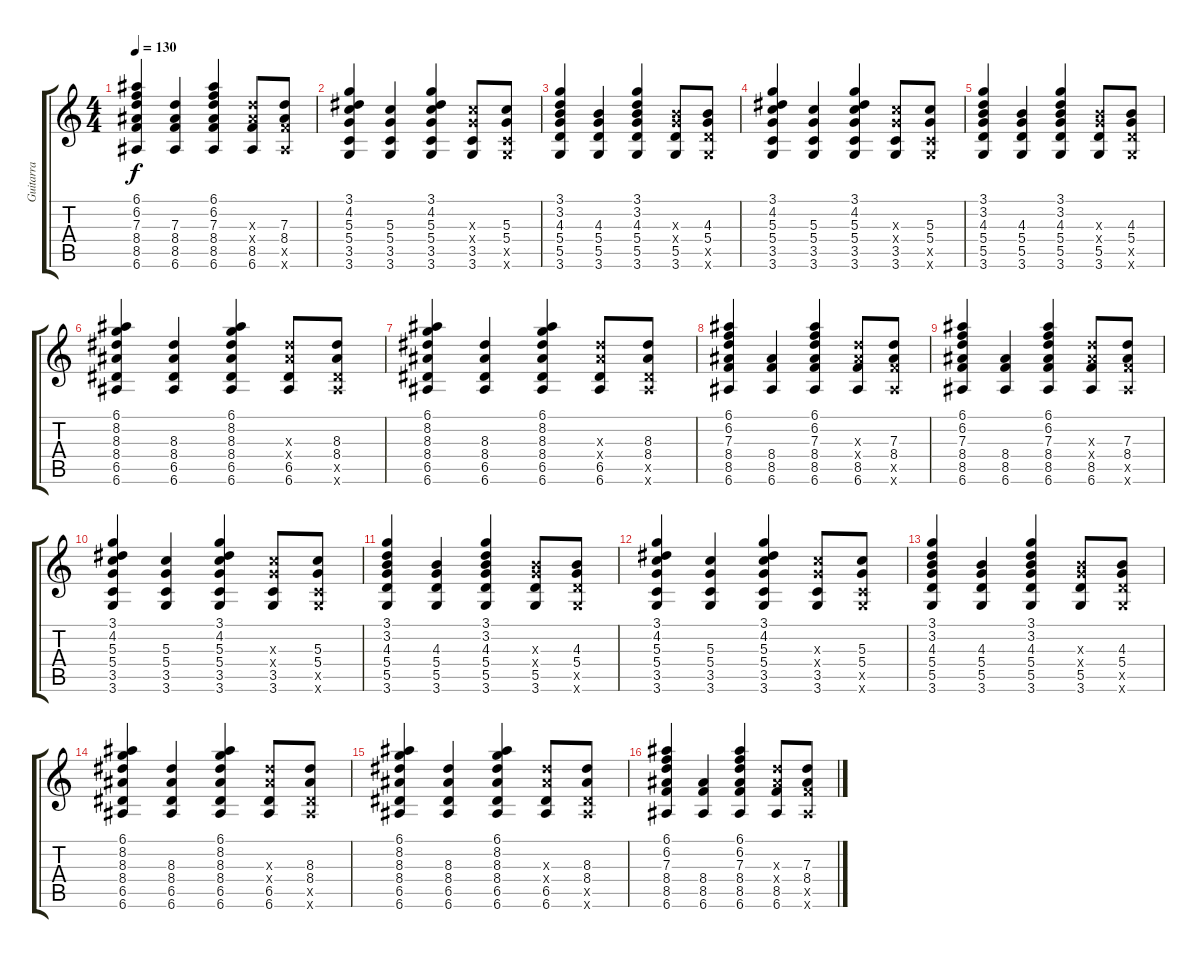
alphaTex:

\track ("Guitarra " "Guitarra ") {instrument acousticguitarsteel}
\staff {score tabs}
\tuning (E4 B3 G3 D3 A2 E2) {hide}
\ts (4 4)
\tempo 130
\clef g2
\ks c
(6.1 6.2 7.3 8.4 8.5 6.6).4{dy f} (7.3 8.4 8.5 6.6).4 (6.1 6.2 7.3 8.4 8.5 6.6).4 (7.3{x} 8.4{x} 8.5 6.6).8 (7.3 8.4 8.5{x} 6.6{x}).8 |
(3.1 4.2 5.3 5.4 3.5 3.6).4 (5.3 5.4 3.5 3.6).4 (3.1 4.2 5.3 5.4 3.5 3.6).4 (5.3{x} 5.4{x} 3.5 3.6).8 (5.3 5.4 3.5{x} 3.6{x}).8 |
(3.1 3.2 4.3 5.4 5.5 3.6).4 (4.3 5.4 5.5 3.6).4 (3.1 3.2 4.3 5.4 5.5 3.6).4 (4.3{x} 5.4{x} 5.5 3.6).8 (4.3 5.4 5.5{x} 3.6{x}).8 |
(3.1 4.2 5.3 5.4 3.5 3.6).4 (5.3 5.4 3.5 3.6).4 (3.1 4.2 5.3 5.4 3.5 3.6).4 (5.3{x} 5.4{x} 3.5 3.6).8 (5.3 5.4 3.5{x} 3.6{x}).8 |
(3.1 3.2 4.3 5.4 5.5 3.6).4 (4.3 5.4 5.5 3.6).4 (3.1 3.2 4.3 5.4 5.5 3.6).4 (4.3{x} 5.4{x} 5.5 3.6).8 (4.3 5.4 5.5{x} 3.6{x}).8 |
(6.1 8.2 8.3 8.4 6.5 6.6).4 (8.3 8.4 6.5 6.6).4 (6.1 8.2 8.3 8.4 6.5 6.6).4 (8.3{x} 8.4{x} 6.5 6.6).8 (8.3 8.4 6.5{x} 6.6{x}).8 |
(6.1 8.2 8.3 8.4 6.5 6.6).4 (8.3 8.4 6.5 6.6).4 (6.1 8.2 8.3 8.4 6.5 6.6).4 (8.3{x} 8.4{x} 6.5 6.6).8 (8.3 8.4 6.5{x} 6.6{x}).8 |
(6.1 6.2 7.3 8.4 8.5 6.6).4 (8.4 8.5 6.6).4 (6.1 6.2 7.3 8.4 8.5 6.6).4 (7.3{x} 8.4{x} 8.5 6.6).8 (7.3 8.4 8.5{x} 6.6{x}).8 |
(6.1 6.2 7.3 8.4 8.5 6.6).4 (8.4 8.5 6.6).4 (6.1 6.2 7.3 8.4 8.5 6.6).4 (7.3{x} 8.4{x} 8.5 6.6).8 (7.3 8.4 8.5{x} 6.6{x}).8 |
(3.1 4.2 5.3 5.4 3.5 3.6).4 (5.3 5.4 3.5 3.6).4 (3.1 4.2 5.3 5.4 3.5 3.6).4 (5.3{x} 5.4{x} 3.5 3.6).8 (5.3 5.4 3.5{x} 3.6{x}).8 |
(3.1 3.2 4.3 5.4 5.5 3.6).4 (4.3 5.4 5.5 3.6).4 (3.1 3.2 4.3 5.4 5.5 3.6).4 (4.3{x} 5.4{x} 5.5 3.6).8 (4.3 5.4 5.5{x} 3.6{x}).8 |
(3.1 4.2 5.3 5.4 3.5 3.6).4 (5.3 5.4 3.5 3.6).4 (3.1 4.2 5.3 5.4 3.5 3.6).4 (5.3{x} 5.4{x} 3.5 3.6).8 (5.3 5.4 3.5{x} 3.6{x}).8 |
(3.1 3.2 4.3 5.4 5.5 3.6).4 (4.3 5.4 5.5 3.6).4 (3.1 3.2 4.3 5.4 5.5 3.6).4 (4.3{x} 5.4{x} 5.5 3.6).8 (4.3 5.4 5.5{x} 3.6{x}).8 |
(6.1 8.2 8.3 8.4 6.5 6.6).4 (8.3 8.4 6.5 6.6).4 (6.1 8.2 8.3 8.4 6.5 6.6).4 (8.3{x} 8.4{x} 6.5 6.6).8 (8.3 8.4 6.5{x} 6.6{x}).8 |
(6.1 8.2 8.3 8.4 6.5 6.6).4 (8.3 8.4 6.5 6.6).4 (6.1 8.2 8.3 8.4 6.5 6.6).4 (8.3{x} 8.4{x} 6.5 6.6).8 (8.3 8.4 6.5{x} 6.6{x}).8 |
(6.1 6.2 7.3 8.4 8.5 6.6).4 (8.4 8.5 6.6).4 (6.1 6.2 7.3 8.4 8.5 6.6).4 (7.3{x} 8.4{x} 8.5 6.6).8 (7.3 8.4 8.5{x} 6.6{x}).8
